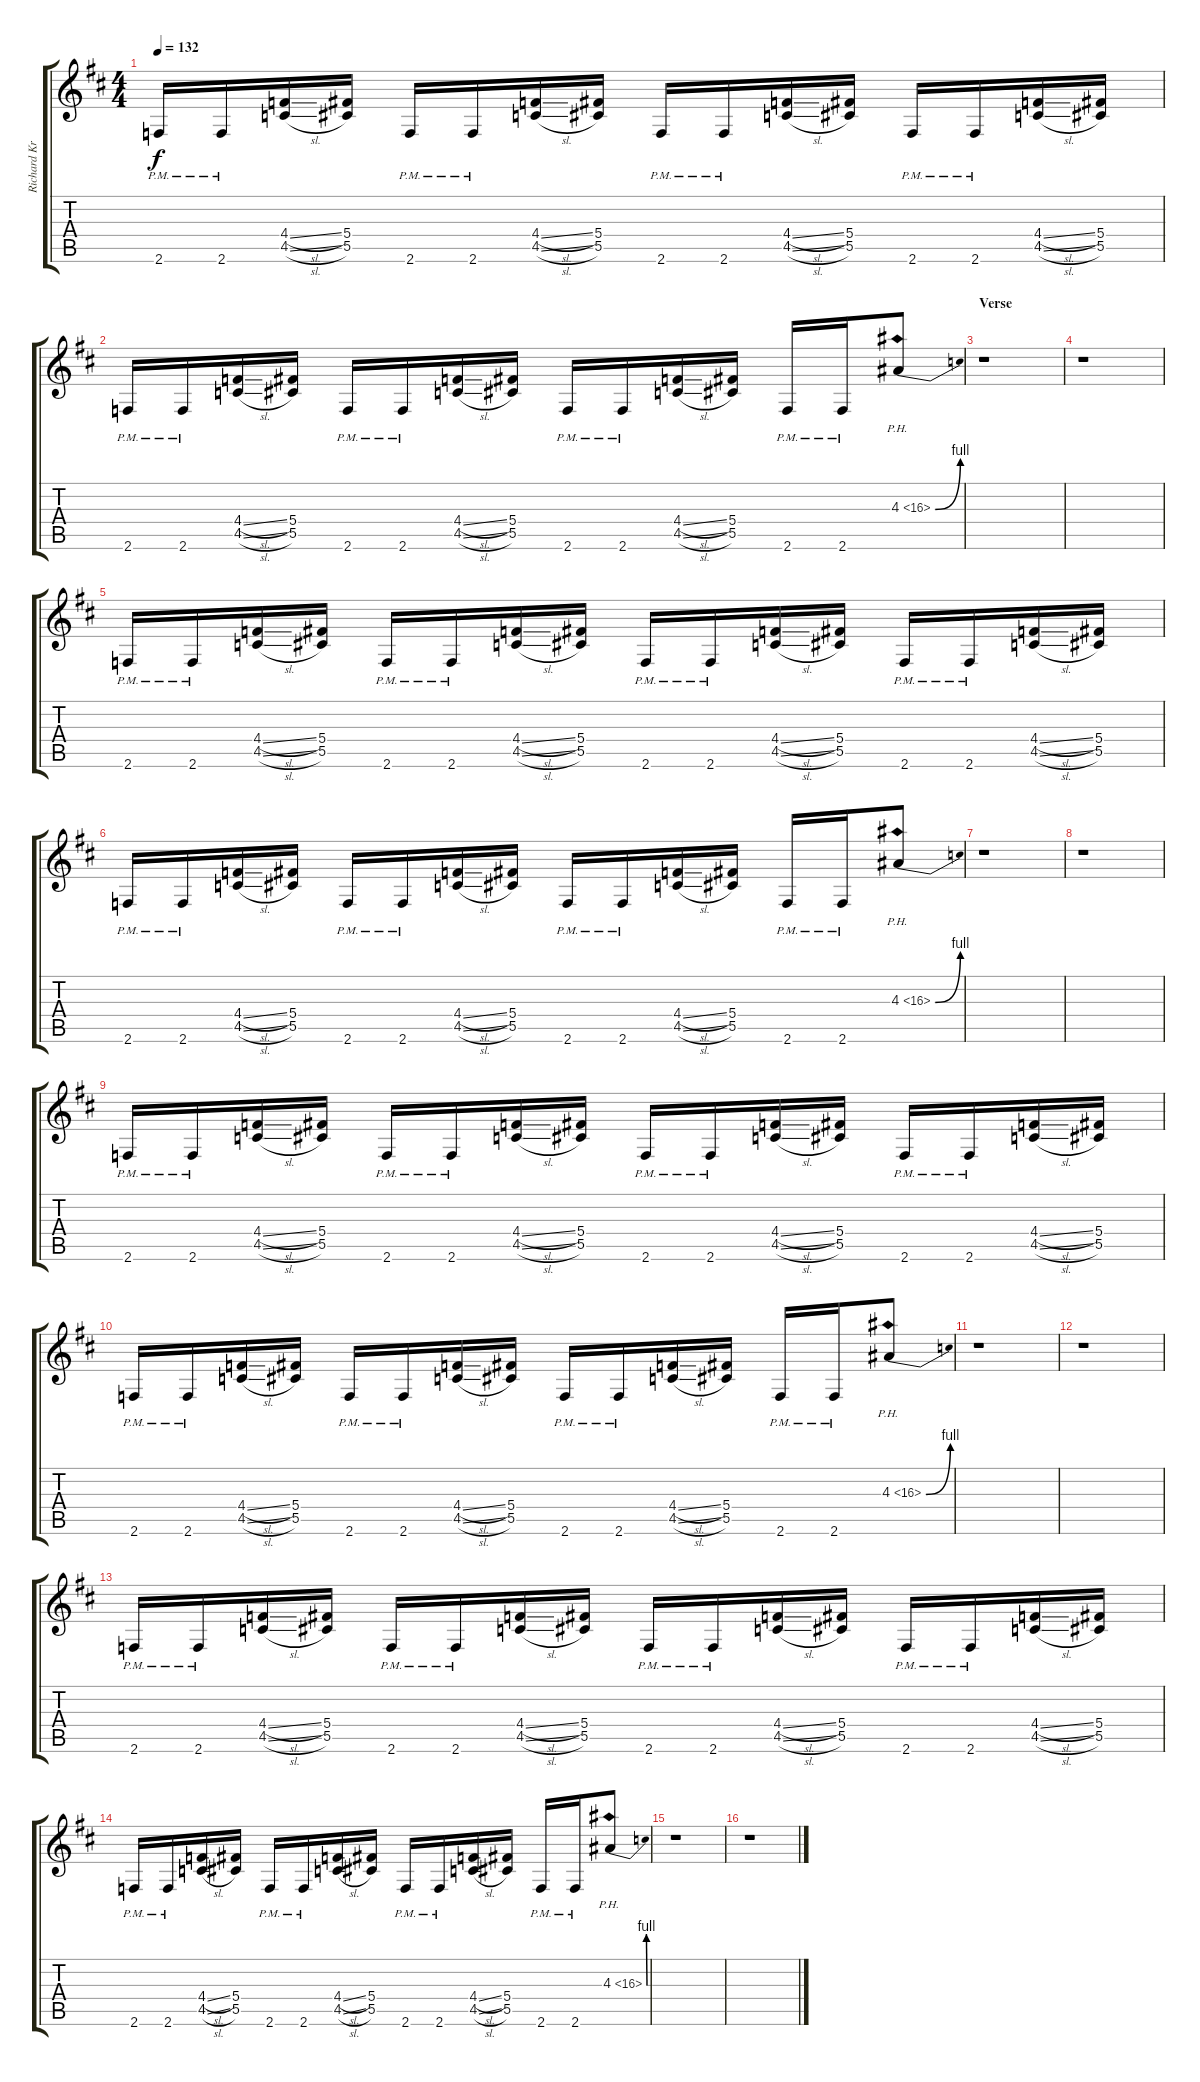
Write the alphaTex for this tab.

\track ("Richard Kruspe - Guitar I" "Richard Kr") {instrument distortionguitar}
\staff {score tabs}
\tuning (Eb4 Bb3 Gb3 Db3 Ab2 Eb2) {hide}
\ts (4 4)
\tempo 132
\clef g2
\ks d
2.6{pm}.16{dy f} 2.6{pm}.16 (4.4{sl} 4.5{sl}).16 (5.4 5.5).16 2.6{pm}.16 2.6{pm}.16 (4.4{sl} 4.5{sl}).16 (5.4 5.5).16 2.6{pm}.16 2.6{pm}.16 (4.4{sl} 4.5{sl}).16 (5.4 5.5).16 2.6{pm}.16 2.6{pm}.16 (4.4{sl} 4.5{sl}).16 (5.4 5.5).16 |
2.6{pm}.16 2.6{pm}.16 (4.4{sl} 4.5{sl}).16 (5.4 5.5).16 2.6{pm}.16 2.6{pm}.16 (4.4{sl} 4.5{sl}).16 (5.4 5.5).16 2.6{pm}.16 2.6{pm}.16 (4.4{sl} 4.5{sl}).16 (5.4 5.5).16 2.6{pm}.16 2.6{pm}.16 4.3{be (bend 0 0 60 4) ph 12}.8 |
\section ("" "Verse")
r.1 |
r.1 |
2.6{pm}.16 2.6{pm}.16 (4.4{sl} 4.5{sl}).16 (5.4 5.5).16 2.6{pm}.16 2.6{pm}.16 (4.4{sl} 4.5{sl}).16 (5.4 5.5).16 2.6{pm}.16 2.6{pm}.16 (4.4{sl} 4.5{sl}).16 (5.4 5.5).16 2.6{pm}.16 2.6{pm}.16 (4.4{sl} 4.5{sl}).16 (5.4 5.5).16 |
2.6{pm}.16 2.6{pm}.16 (4.4{sl} 4.5{sl}).16 (5.4 5.5).16 2.6{pm}.16 2.6{pm}.16 (4.4{sl} 4.5{sl}).16 (5.4 5.5).16 2.6{pm}.16 2.6{pm}.16 (4.4{sl} 4.5{sl}).16 (5.4 5.5).16 2.6{pm}.16 2.6{pm}.16 4.3{be (bend 0 0 60 4) ph 12}.8 |
r.1 |
r.1 |
2.6{pm}.16 2.6{pm}.16 (4.4{sl} 4.5{sl}).16 (5.4 5.5).16 2.6{pm}.16 2.6{pm}.16 (4.4{sl} 4.5{sl}).16 (5.4 5.5).16 2.6{pm}.16 2.6{pm}.16 (4.4{sl} 4.5{sl}).16 (5.4 5.5).16 2.6{pm}.16 2.6{pm}.16 (4.4{sl} 4.5{sl}).16 (5.4 5.5).16 |
2.6{pm}.16 2.6{pm}.16 (4.4{sl} 4.5{sl}).16 (5.4 5.5).16 2.6{pm}.16 2.6{pm}.16 (4.4{sl} 4.5{sl}).16 (5.4 5.5).16 2.6{pm}.16 2.6{pm}.16 (4.4{sl} 4.5{sl}).16 (5.4 5.5).16 2.6{pm}.16 2.6{pm}.16 4.3{be (bend 0 0 60 4) ph 12}.8 |
r.1 |
r.1 |
2.6{pm}.16 2.6{pm}.16 (4.4{sl} 4.5{sl}).16 (5.4 5.5).16 2.6{pm}.16 2.6{pm}.16 (4.4{sl} 4.5{sl}).16 (5.4 5.5).16 2.6{pm}.16 2.6{pm}.16 (4.4{sl} 4.5{sl}).16 (5.4 5.5).16 2.6{pm}.16 2.6{pm}.16 (4.4{sl} 4.5{sl}).16 (5.4 5.5).16 |
2.6{pm}.16 2.6{pm}.16 (4.4{sl} 4.5{sl}).16 (5.4 5.5).16 2.6{pm}.16 2.6{pm}.16 (4.4{sl} 4.5{sl}).16 (5.4 5.5).16 2.6{pm}.16 2.6{pm}.16 (4.4{sl} 4.5{sl}).16 (5.4 5.5).16 2.6{pm}.16 2.6{pm}.16 4.3{be (bend 0 0 60 4) ph 12}.8 |
r.1 |
r.1
